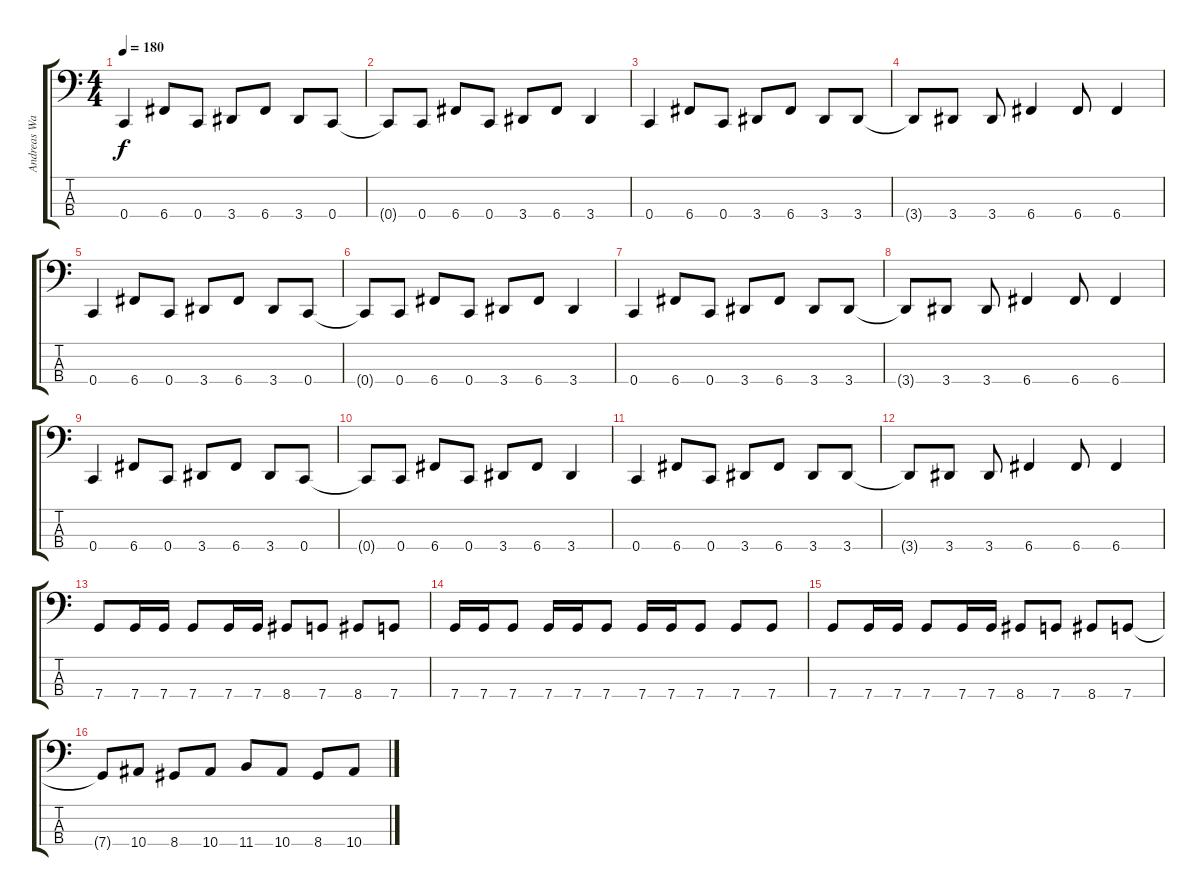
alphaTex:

\track ("Andreas Wallan Wahl" "Andreas Wa") {instrument electricbasspick}
\staff {score tabs}
\tuning (F2 C2 G1 C1) {hide}
\ts (4 4)
\tempo 180
\clef f4
\ks c
0.4.4{dy f} 6.4.8 0.4.8 3.4.8 6.4.8 3.4.8 0.4.8 |
0.4{t}.8 0.4.8 6.4.8 0.4.8 3.4.8 6.4.8 3.4.4 |
0.4.4 6.4.8 0.4.8 3.4.8 6.4.8 3.4.8 3.4.8 |
3.4{t}.8 3.4.8 3.4.8 6.4.4 6.4.8 6.4.4 |
0.4.4 6.4.8 0.4.8 3.4.8 6.4.8 3.4.8 0.4.8 |
0.4{t}.8 0.4.8 6.4.8 0.4.8 3.4.8 6.4.8 3.4.4 |
0.4.4 6.4.8 0.4.8 3.4.8 6.4.8 3.4.8 3.4.8 |
3.4{t}.8 3.4.8 3.4.8 6.4.4 6.4.8 6.4.4 |
0.4.4 6.4.8 0.4.8 3.4.8 6.4.8 3.4.8 0.4.8 |
0.4{t}.8 0.4.8 6.4.8 0.4.8 3.4.8 6.4.8 3.4.4 |
0.4.4 6.4.8 0.4.8 3.4.8 6.4.8 3.4.8 3.4.8 |
3.4{t}.8 3.4.8 3.4.8 6.4.4 6.4.8 6.4.4 |
7.4.8 7.4.16 7.4.16 7.4.8 7.4.16 7.4.16 8.4.8 7.4.8 8.4.8 7.4.8 |
7.4.16 7.4.16 7.4.8 7.4.16 7.4.16 7.4.8 7.4.16 7.4.16 7.4.8 7.4.8 7.4.8 |
7.4.8 7.4.16 7.4.16 7.4.8 7.4.16 7.4.16 8.4.8 7.4.8 8.4.8 7.4.8 |
7.4{t}.8 10.4.8 8.4.8 10.4.8 11.4.8 10.4.8 8.4.8 10.4.8
